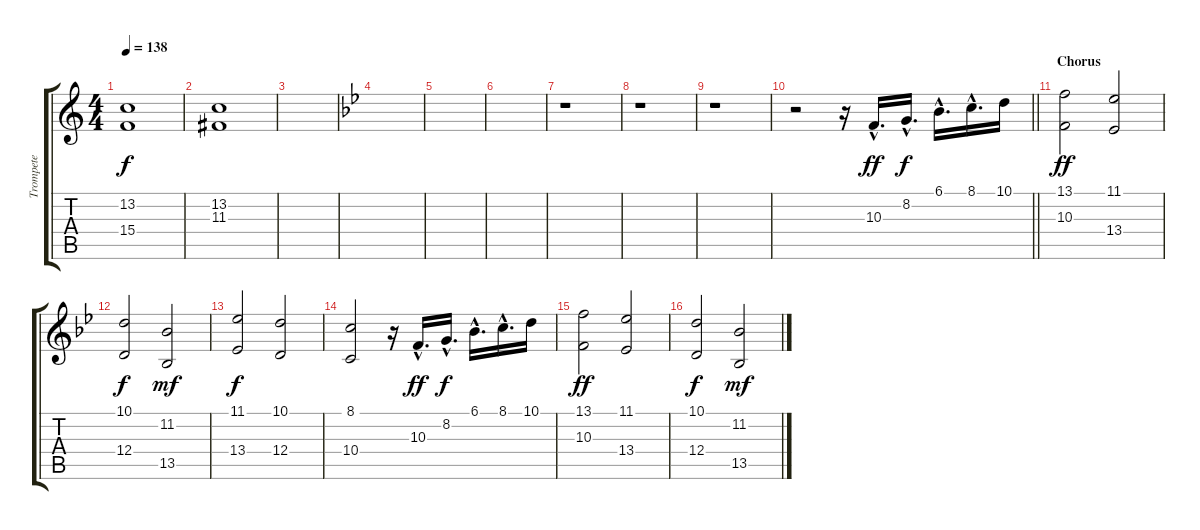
\track ("Trompete" "Trompete") {instrument trumpet}
\staff {score tabs}
\tuning (E4 B3 G3 D3 A2 E2) {hide}
\ts (4 4)
\tempo 138
\clef g2
\ks c
(13.2{t} 15.4{t}).1{dy f} |
(13.2 11.3).1 |
|
\ks bb
|
|
|
r.1 |
r.1 |
r.1 |
\barLineRight lightlight
r.2 r.16 10.3{hac}.16{d dy ff} 8.2{hac}.16{d dy f} 6.1{hac}.16{d} 8.1{hac}.16{d} 10.1.16 |
\section ("" "Chorus")
(13.1 10.3).2{dy ff} (11.1 13.4).2 |
(10.1 12.4).2{dy f} (11.2 13.5).2{dy mf} |
(11.1 13.4).2{dy f} (10.1 12.4).2 |
(8.1 10.4).2 r.16 10.3{hac}.16{d dy ff} 8.2{hac}.16{d dy f} 6.1{hac}.16{d} 8.1{hac}.16{d} 10.1.16 |
(13.1 10.3).2{dy ff} (11.1 13.4).2 |
(10.1 12.4).2{dy f} (11.2 13.5).2{dy mf}
